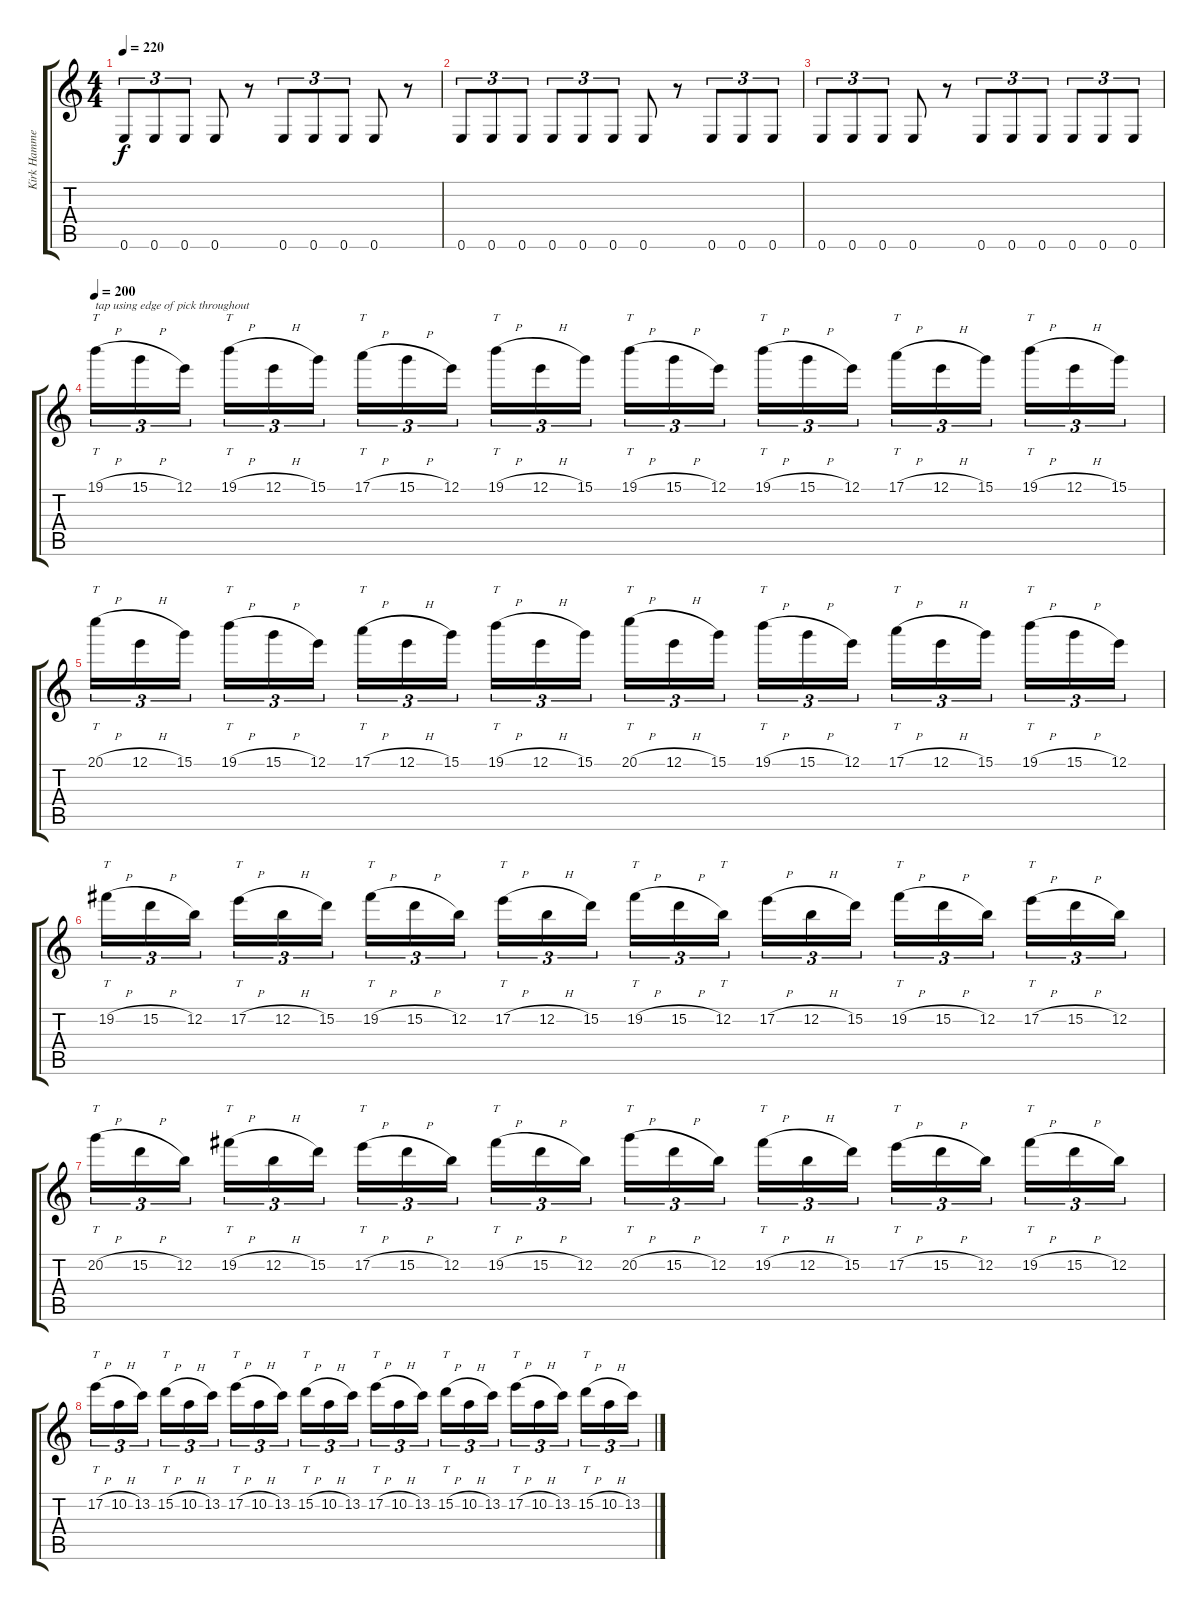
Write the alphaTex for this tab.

\track ("Kirk Hammet" "Kirk Hamme") {instrument overdrivenguitar}
\staff {score tabs}
\tuning (E4 B3 G3 D3 A2 E2) {hide}
\ts (4 4)
\tempo 220
\clef g2
\ks c
0.6.8{tu (3 2) dy f} 0.6.8{tu (3 2)} 0.6.8{tu (3 2)} 0.6.8 r.8 0.6.8{tu (3 2)} 0.6.8{tu (3 2)} 0.6.8{tu (3 2)} 0.6.8 r.8 |
0.6.8{tu (3 2)} 0.6.8{tu (3 2)} 0.6.8{tu (3 2)} 0.6.8{tu (3 2)} 0.6.8{tu (3 2)} 0.6.8{tu (3 2)} 0.6.8 r.8 0.6.8{tu (3 2)} 0.6.8{tu (3 2)} 0.6.8{tu (3 2)} |
0.6.8{tu (3 2)} 0.6.8{tu (3 2)} 0.6.8{tu (3 2)} 0.6.8 r.8 0.6.8{tu (3 2)} 0.6.8{tu (3 2)} 0.6.8{tu (3 2)} 0.6.8{tu (3 2)} 0.6.8{tu (3 2)} 0.6.8{tu (3 2)} |
\tempo 200
19.1{h}.16{tt tu (3 2) txt "tap using edge of pick throughout" instrument overdrivenguitar} 15.1{h}.16{tu (3 2)} 12.1.16{tu (3 2)} 19.1{h}.16{tt tu (3 2)} 12.1{h}.16{tu (3 2)} 15.1.16{tu (3 2)} 17.1{h}.16{tt tu (3 2)} 15.1{h}.16{tu (3 2)} 12.1.16{tu (3 2)} 19.1{h}.16{tt tu (3 2)} 12.1{h}.16{tu (3 2)} 15.1.16{tu (3 2)} 19.1{h}.16{tt tu (3 2)} 15.1{h}.16{tu (3 2)} 12.1.16{tu (3 2)} 19.1{h}.16{tt tu (3 2)} 15.1{h}.16{tu (3 2)} 12.1.16{tu (3 2)} 17.1{h}.16{tt tu (3 2)} 12.1{h}.16{tu (3 2)} 15.1.16{tu (3 2)} 19.1{h}.16{tt tu (3 2)} 12.1{h}.16{tu (3 2)} 15.1.16{tu (3 2)} |
20.1{h}.16{tt tu (3 2)} 12.1{h}.16{tu (3 2)} 15.1.16{tu (3 2)} 19.1{h}.16{tt tu (3 2)} 15.1{h}.16{tu (3 2)} 12.1.16{tu (3 2)} 17.1{h}.16{tt tu (3 2)} 12.1{h}.16{tu (3 2)} 15.1.16{tu (3 2)} 19.1{h}.16{tt tu (3 2)} 12.1{h}.16{tu (3 2)} 15.1.16{tu (3 2)} 20.1{h}.16{tt tu (3 2)} 12.1{h}.16{tu (3 2)} 15.1.16{tu (3 2)} 19.1{h}.16{tt tu (3 2)} 15.1{h}.16{tu (3 2)} 12.1.16{tu (3 2)} 17.1{h}.16{tt tu (3 2)} 12.1{h}.16{tu (3 2)} 15.1.16{tu (3 2)} 19.1{h}.16{tt tu (3 2)} 15.1{h}.16{tu (3 2)} 12.1.16{tu (3 2)} |
19.2{h}.16{tt tu (3 2)} 15.2{h}.16{tu (3 2)} 12.2.16{tu (3 2)} 17.2{h}.16{tt tu (3 2)} 12.2{h}.16{tu (3 2)} 15.2.16{tu (3 2)} 19.2{h}.16{tt tu (3 2)} 15.2{h}.16{tu (3 2)} 12.2.16{tu (3 2)} 17.2{h}.16{tt tu (3 2)} 12.2{h}.16{tu (3 2)} 15.2.16{tu (3 2)} 19.2{h}.16{tt tu (3 2)} 15.2{h}.16{tu (3 2)} 12.2.16{tt tu (3 2)} 17.2{h}.16{tu (3 2)} 12.2{h}.16{tu (3 2)} 15.2.16{tu (3 2)} 19.2{h}.16{tt tu (3 2)} 15.2{h}.16{tu (3 2)} 12.2.16{tu (3 2)} 17.2{h}.16{tt tu (3 2)} 15.2{h}.16{tu (3 2)} 12.2.16{tu (3 2)} |
20.2{h}.16{tt tu (3 2)} 15.2{h}.16{tu (3 2)} 12.2.16{tu (3 2)} 19.2{h}.16{tt tu (3 2)} 12.2{h}.16{tu (3 2)} 15.2.16{tu (3 2)} 17.2{h}.16{tt tu (3 2)} 15.2{h}.16{tu (3 2)} 12.2.16{tu (3 2)} 19.2{h}.16{tt tu (3 2)} 15.2{h}.16{tu (3 2)} 12.2.16{tu (3 2)} 20.2{h}.16{tt tu (3 2)} 15.2{h}.16{tu (3 2)} 12.2.16{tu (3 2)} 19.2{h}.16{tt tu (3 2)} 12.2{h}.16{tu (3 2)} 15.2.16{tu (3 2)} 17.2{h}.16{tt tu (3 2)} 15.2{h}.16{tu (3 2)} 12.2.16{tu (3 2)} 19.2{h}.16{tt tu (3 2)} 15.2{h}.16{tu (3 2)} 12.2.16{tu (3 2)} |
17.2{h}.16{tt tu (3 2)} 10.2{h}.16{tu (3 2)} 13.2.16{tu (3 2)} 15.2{h}.16{tt tu (3 2)} 10.2{h}.16{tu (3 2)} 13.2.16{tu (3 2)} 17.2{h}.16{tt tu (3 2)} 10.2{h}.16{tu (3 2)} 13.2.16{tu (3 2)} 15.2{h}.16{tt tu (3 2)} 10.2{h}.16{tu (3 2)} 13.2.16{tu (3 2)} 17.2{h}.16{tt tu (3 2)} 10.2{h}.16{tu (3 2)} 13.2.16{tu (3 2)} 15.2{h}.16{tt tu (3 2)} 10.2{h}.16{tu (3 2)} 13.2.16{tu (3 2)} 17.2{h}.16{tt tu (3 2)} 10.2{h}.16{tu (3 2)} 13.2.16{tu (3 2)} 15.2{h}.16{tt tu (3 2)} 10.2{h}.16{tu (3 2)} 13.2.16{tu (3 2)}
